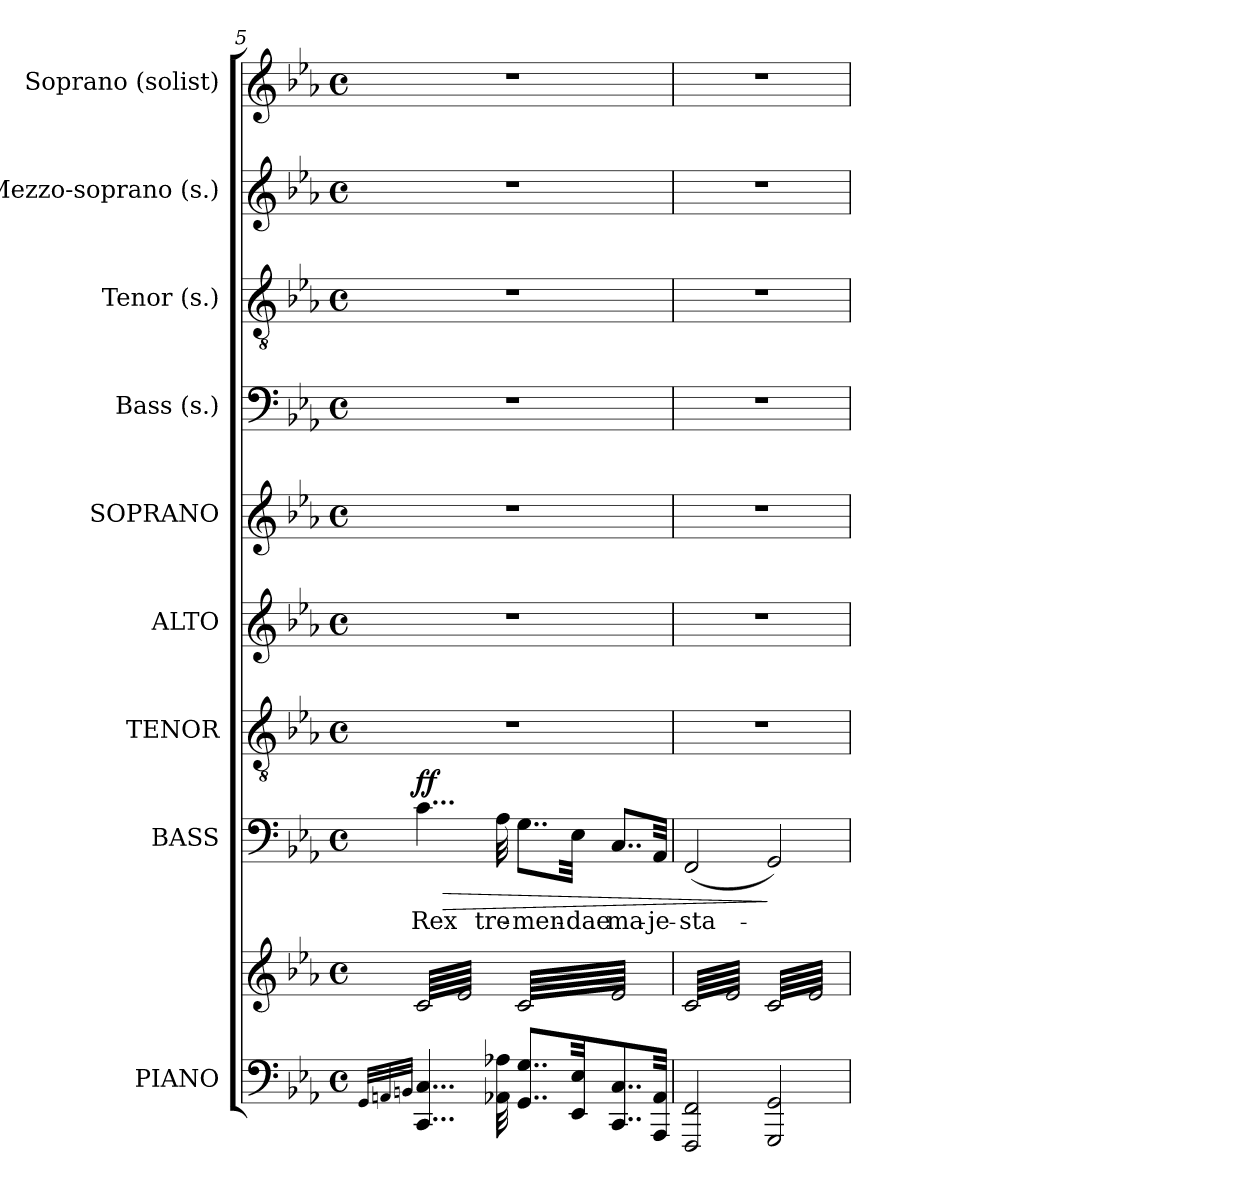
**kern	**kern	**kern	**text	**dynam	**kern	**kern	**kern	**kern	**kern	**kern	**kern
*part9	*part9	*part8	*part8	*part8	*part7	*part6	*part5	*part4	*part3	*part2	*part1
*staff10	*staff9	*staff8	*staff8	*staff8	*staff7	*staff6	*staff5	*staff4	*staff3	*staff2	*staff1
*I"PIANO	*	*I"BASS	*	*	*I"TENOR	*I"ALTO	*I"SOPRANO	*I"Bass (s.)	*I"Tenor (s.)	*I"Mezzo-soprano (s.)	*I"Soprano (solist)
*I'Pno.	*	*I'B.	*	*	*I'T.	*I'A.	*I'S.	*I'B.	*I'T.	*I'M-S.	*I'S.
!!LO:LB:g=z
*clefF4	*clefG2	*clefF4	*	*	*clefGv2	*clefG2	*clefG2	*clefF4	*clefGv2	*clefG2	*clefG2
*	*	*	*	*	*ITrd7c12	*	*	*	*ITrd7c12	*	*
*k[b-e-a-]	*k[b-e-a-]	*k[b-e-a-]	*	*	*k[b-e-a-]	*k[b-e-a-]	*k[b-e-a-]	*k[b-e-a-]	*k[b-e-a-]	*k[b-e-a-]	*k[b-e-a-]
*c:	*c:	*c:	*	*	*c:	*c:	*c:	*c:	*c:	*c:	*c:
*M4/4	*M4/4	*M4/4	*	*	*M4/4	*M4/4	*M4/4	*M4/4	*M4/4	*M4/4	*M4/4
*met(c)	*met(c)	*met(c)	*	*	*met(c)	*met(c)	*met(c)	*met(c)	*met(c)	*met(c)	*met(c)
=5	=5	=5	=5	=5	=5	=5	=5	=5	=5	=5	=5
32qGGi/LLL	.	.	.	.	.	.	.	.	.	.	.
32qAAni/	.	.	.	.	.	.	.	.	.	.	.
32qBBni/JJJ	.	.	.	.	.	.	.	.	.	.	.
!	!	!	!LO:LY:b:color=#000000	!LO:HP:b	!	!	!	!	!	!	!
*	*tremolo	*	*	*	*	*	*	*	*	*	*
4...CCi/ 4...Ci	64ci/LLLL	4...ci\	Rex	> ff	1r	1r	1r	1r	1r	1r	1r
.	64e-i/	.	.	.	.	.	.	.	.	.	.
.	64ci/	.	.	.	.	.	.	.	.	.	.
.	64e-i/	.	.	.	.	.	.	.	.	.	.
.	64ci/	.	.	.	.	.	.	.	.	.	.
.	64e-i/	.	.	.	.	.	.	.	.	.	.
.	64ci/	.	.	.	.	.	.	.	.	.	.
.	64e-i/	.	.	.	.	.	.	.	.	.	.
.	64ci/	.	.	.	.	.	.	.	.	.	.
.	64e-i/	.	.	.	.	.	.	.	.	.	.
.	64ci/	.	.	.	.	.	.	.	.	.	.
.	64e-i/	.	.	.	.	.	.	.	.	.	.
.	64ci/	.	.	.	.	.	.	.	.	.	.
.	64e-i/	.	.	.	.	.	.	.	.	.	.
.	64ci/	.	.	.	.	.	.	.	.	.	.
.	64e-i/	.	.	.	.	.	.	.	.	.	.
.	64ci/	.	.	.	.	.	.	.	.	.	.
.	64e-i/	.	.	.	.	.	.	.	.	.	.
.	64ci/	.	.	.	.	.	.	.	.	.	.
.	64e-i/	.	.	.	.	.	.	.	.	.	.
.	64ci/	.	.	.	.	.	.	.	.	.	.
.	64e-i/	.	.	.	.	.	.	.	.	.	.
.	64ci/	.	.	.	.	.	.	.	.	.	.
.	64e-i/	.	.	.	.	.	.	.	.	.	.
.	64ci/	.	.	.	.	.	.	.	.	.	.
.	64e-i/	.	.	.	.	.	.	.	.	.	.
.	64ci/	.	.	.	.	.	.	.	.	.	.
.	64e-i/	.	.	.	.	.	.	.	.	.	.
.	64ci/	.	.	.	.	.	.	.	.	.	.
.	64e-i/	.	.	.	.	.	.	.	.	.	.
!	!	!	!LO:LY:b:color=#000000	!	!	!	!	!	!	!	!
32AA-Xi\ 32A-Xi	64ci/	32A-i\	tre-	.	.	.	.	.	.	.	.
.	64e-i/JJJJ	.	.	.	.	.	.	.	.	.	.
!	!	!	!LO:LY:b:color=#000000	!	!	!	!	!	!	!	!
8..GGi/ 8..GiL	64ci/LLLL	8..Gi\L	-men-	.	.	.	.	.	.	.	.
.	64e-i/	.	.	.	.	.	.	.	.	.	.
.	64ci/	.	.	.	.	.	.	.	.	.	.
.	64e-i/	.	.	.	.	.	.	.	.	.	.
.	64ci/	.	.	.	.	.	.	.	.	.	.
.	64e-i/	.	.	.	.	.	.	.	.	.	.
.	64ci/	.	.	.	.	.	.	.	.	.	.
.	64e-i/	.	.	.	.	.	.	.	.	.	.
.	64ci/	.	.	.	.	.	.	.	.	.	.
.	64e-i/	.	.	.	.	.	.	.	.	.	.
.	64ci/	.	.	.	.	.	.	.	.	.	.
.	64e-i/	.	.	.	.	.	.	.	.	.	.
.	64ci/	.	.	.	.	.	.	.	.	.	.
.	64e-i/	.	.	.	.	.	.	.	.	.	.
!	!	!	!LO:LY:b:color=#000000	!	!	!	!	!	!	!	!
32EE-i/ 32E-ikk	64ci/	32E-i\Jkk	-dae	.	.	.	.	.	.	.	.
.	64e-i/	.	.	.	.	.	.	.	.	.	.
!	!	!	!LO:LY:b:color=#000000	!	!	!	!	!	!	!	!
8..CCi/ 8..Ci	64ci/	8..Ci/L	ma-	.	.	.	.	.	.	.	.
.	64e-i/	.	.	.	.	.	.	.	.	.	.
.	64ci/	.	.	.	.	.	.	.	.	.	.
.	64e-i/	.	.	.	.	.	.	.	.	.	.
.	64ci/	.	.	.	.	.	.	.	.	.	.
.	64e-i/	.	.	.	.	.	.	.	.	.	.
.	64ci/	.	.	.	.	.	.	.	.	.	.
.	64e-i/	.	.	.	.	.	.	.	.	.	.
.	64ci/	.	.	.	.	.	.	.	.	.	.
.	64e-i/	.	.	.	.	.	.	.	.	.	.
.	64ci/	.	.	.	.	.	.	.	.	.	.
.	64e-i/	.	.	.	.	.	.	.	.	.	.
.	64ci/	.	.	.	.	.	.	.	.	.	.
.	64e-i/	.	.	.	.	.	.	.	.	.	.
!	!	!	!LO:LY:b:color=#000000	!	!	!	!	!	!	!	!
32AAA-i/ 32AA-iJkk	64ci/	32AA-i/Jkk	-je-	.	.	.	.	.	.	.	.
.	64e-i/JJJJ	.	.	.	.	.	.	.	.	.	.
=6	=6	=6	=6	=6	=6	=6	=6	=6	=6	=6	=6
!	!	!	!LO:LY:b:color=#000000	!	!	!	!	!	!	!	!
2FFFi/ 2FFi	64ci/LLLL	(2FFi/	-sta-	.	1r	1r	1r	1r	1r	1r	1r
.	64e-i/	.	.	.	.	.	.	.	.	.	.
.	64ci/	.	.	.	.	.	.	.	.	.	.
.	64e-i/	.	.	.	.	.	.	.	.	.	.
.	64ci/	.	.	.	.	.	.	.	.	.	.
.	64e-i/	.	.	.	.	.	.	.	.	.	.
.	64ci/	.	.	.	.	.	.	.	.	.	.
.	64e-i/	.	.	.	.	.	.	.	.	.	.
.	64ci/	.	.	.	.	.	.	.	.	.	.
.	64e-i/	.	.	.	.	.	.	.	.	.	.
.	64ci/	.	.	.	.	.	.	.	.	.	.
.	64e-i/	.	.	.	.	.	.	.	.	.	.
.	64ci/	.	.	.	.	.	.	.	.	.	.
.	64e-i/	.	.	.	.	.	.	.	.	.	.
.	64ci/	.	.	.	.	.	.	.	.	.	.
.	64e-i/	.	.	.	.	.	.	.	.	.	.
.	64ci/	.	.	.	.	.	.	.	.	.	.
.	64e-i/	.	.	.	.	.	.	.	.	.	.
.	64ci/	.	.	.	.	.	.	.	.	.	.
.	64e-i/	.	.	.	.	.	.	.	.	.	.
.	64ci/	.	.	.	.	.	.	.	.	.	.
.	64e-i/	.	.	.	.	.	.	.	.	.	.
.	64ci/	.	.	.	.	.	.	.	.	.	.
.	64e-i/	.	.	.	.	.	.	.	.	.	.
.	64ci/	.	.	.	.	.	.	.	.	.	.
.	64e-i/	.	.	.	.	.	.	.	.	.	.
.	64ci/	.	.	.	.	.	.	.	.	.	.
.	64e-i/	.	.	.	.	.	.	.	.	.	.
.	64ci/	.	.	.	.	.	.	.	.	.	.
.	64e-i/	.	.	.	.	.	.	.	.	.	.
.	64ci/	.	.	.	.	.	.	.	.	.	.
.	64e-i/JJJJ	.	.	.	.	.	.	.	.	.	.
2GGGi/ 2GGi	64ci/LLLL	2GGi/)	.	]	.	.	.	.	.	.	.
.	64e-i/	.	.	.	.	.	.	.	.	.	.
.	64ci/	.	.	.	.	.	.	.	.	.	.
.	64e-i/	.	.	.	.	.	.	.	.	.	.
.	64ci/	.	.	.	.	.	.	.	.	.	.
.	64e-i/	.	.	.	.	.	.	.	.	.	.
.	64ci/	.	.	.	.	.	.	.	.	.	.
.	64e-i/	.	.	.	.	.	.	.	.	.	.
.	64ci/	.	.	.	.	.	.	.	.	.	.
.	64e-i/	.	.	.	.	.	.	.	.	.	.
.	64ci/	.	.	.	.	.	.	.	.	.	.
.	64e-i/	.	.	.	.	.	.	.	.	.	.
.	64ci/	.	.	.	.	.	.	.	.	.	.
.	64e-i/	.	.	.	.	.	.	.	.	.	.
.	64ci/	.	.	.	.	.	.	.	.	.	.
.	64e-i/	.	.	.	.	.	.	.	.	.	.
.	64ci/	.	.	.	.	.	.	.	.	.	.
.	64e-i/	.	.	.	.	.	.	.	.	.	.
.	64ci/	.	.	.	.	.	.	.	.	.	.
.	64e-i/	.	.	.	.	.	.	.	.	.	.
.	64ci/	.	.	.	.	.	.	.	.	.	.
.	64e-i/	.	.	.	.	.	.	.	.	.	.
.	64ci/	.	.	.	.	.	.	.	.	.	.
.	64e-i/	.	.	.	.	.	.	.	.	.	.
.	64ci/	.	.	.	.	.	.	.	.	.	.
.	64e-i/	.	.	.	.	.	.	.	.	.	.
.	64ci/	.	.	.	.	.	.	.	.	.	.
.	64e-i/	.	.	.	.	.	.	.	.	.	.
.	64ci/	.	.	.	.	.	.	.	.	.	.
.	64e-i/	.	.	.	.	.	.	.	.	.	.
.	64ci/	.	.	.	.	.	.	.	.	.	.
.	64e-i/JJJJ	.	.	.	.	.	.	.	.	.	.
*	*Xtremolo	*	*	*	*	*	*	*	*	*	*
.	.	.	.	.	.	.	.	.	.	.	.
.	.	.	.	.	.	.	.	.	.	.	.
.	.	.	.	.	.	.	.	.	.	.	.
.	.	.	.	.	.	.	.	.	.	.	.
.	.	.	.	.	.	.	.	.	.	.	.
.	.	.	.	.	.	.	.	.	.	.	.
.	.	.	.	.	.	.	.	.	.	.	.
.	.	.	.	.	.	.	.	.	.	.	.
.	.	.	.	.	.	.	.	.	.	.	.
.	.	.	.	.	.	.	.	.	.	.	.
.	.	.	.	.	.	.	.	.	.	.	.
.	.	.	.	.	.	.	.	.	.	.	.
.	.	.	.	.	.	.	.	.	.	.	.
.	.	.	.	.	.	.	.	.	.	.	.
.	.	.	.	.	.	.	.	.	.	.	.
.	.	.	.	.	.	.	.	.	.	.	.
=	=	=	=	=	=	=	=	=	=	=	=
*-	*-	*-	*-	*-	*-	*-	*-	*-	*-	*-	*-
